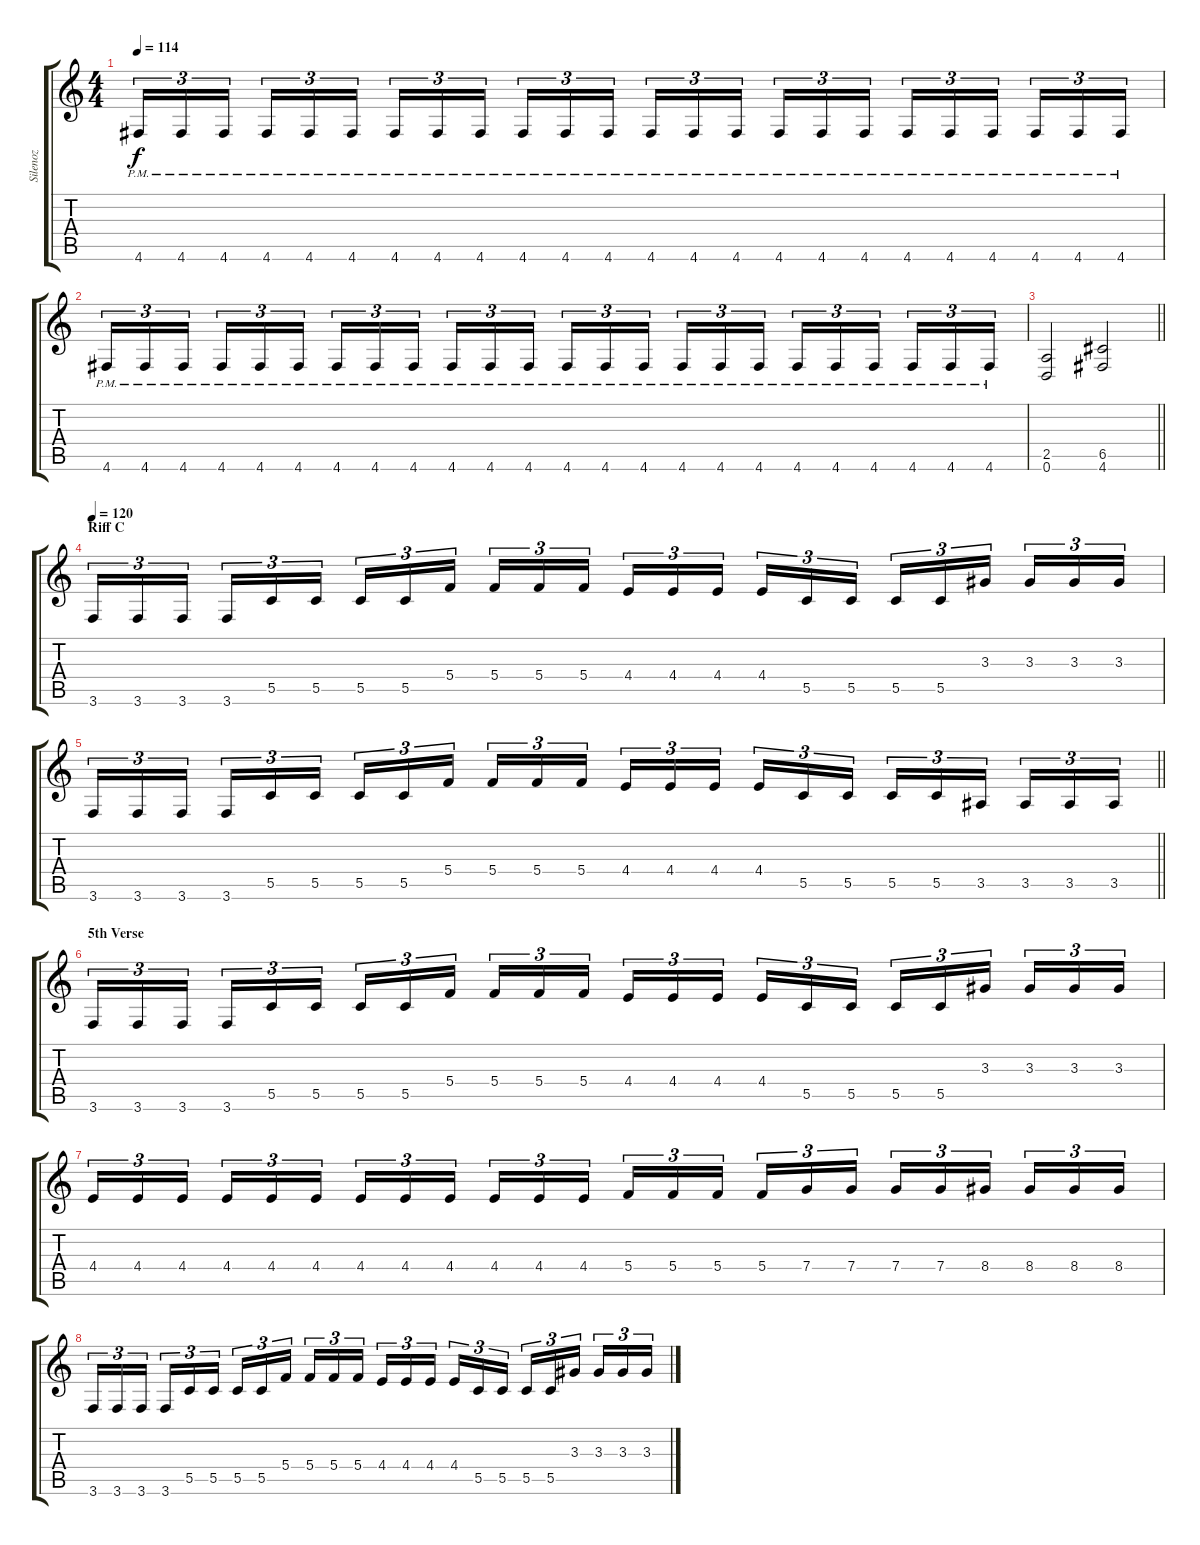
\track ("Silenoz" "Silenoz") {instrument distortionguitar}
\staff {score tabs}
\tuning (D4 A3 F3 C3 G2 D2) {hide}
\ts (4 4)
\tempo 114
\clef g2
\ks c
4.6{pm}.16{tu (3 2) dy f} 4.6{pm}.16{tu (3 2)} 4.6{pm}.16{tu (3 2) beam splitsecondary} 4.6{pm}.16{tu (3 2)} 4.6{pm}.16{tu (3 2)} 4.6{pm}.16{tu (3 2)} 4.6{pm}.16{tu (3 2)} 4.6{pm}.16{tu (3 2)} 4.6{pm}.16{tu (3 2) beam splitsecondary} 4.6{pm}.16{tu (3 2)} 4.6{pm}.16{tu (3 2)} 4.6{pm}.16{tu (3 2)} 4.6{pm}.16{tu (3 2)} 4.6{pm}.16{tu (3 2)} 4.6{pm}.16{tu (3 2) beam splitsecondary} 4.6{pm}.16{tu (3 2)} 4.6{pm}.16{tu (3 2)} 4.6{pm}.16{tu (3 2)} 4.6{pm}.16{tu (3 2)} 4.6{pm}.16{tu (3 2)} 4.6{pm}.16{tu (3 2) beam splitsecondary} 4.6{pm}.16{tu (3 2)} 4.6{pm}.16{tu (3 2)} 4.6{pm}.16{tu (3 2)} |
4.6{pm}.16{tu (3 2)} 4.6{pm}.16{tu (3 2)} 4.6{pm}.16{tu (3 2) beam splitsecondary} 4.6{pm}.16{tu (3 2)} 4.6{pm}.16{tu (3 2)} 4.6{pm}.16{tu (3 2)} 4.6{pm}.16{tu (3 2)} 4.6{pm}.16{tu (3 2)} 4.6{pm}.16{tu (3 2) beam splitsecondary} 4.6{pm}.16{tu (3 2)} 4.6{pm}.16{tu (3 2)} 4.6{pm}.16{tu (3 2)} 4.6{pm}.16{tu (3 2)} 4.6{pm}.16{tu (3 2)} 4.6{pm}.16{tu (3 2) beam splitsecondary} 4.6{pm}.16{tu (3 2)} 4.6{pm}.16{tu (3 2)} 4.6{pm}.16{tu (3 2)} 4.6{pm}.16{tu (3 2)} 4.6{pm}.16{tu (3 2)} 4.6{pm}.16{tu (3 2) beam splitsecondary} 4.6{pm}.16{tu (3 2)} 4.6{pm}.16{tu (3 2)} 4.6{pm}.16{tu (3 2)} |
\barLineRight lightlight
(2.5 0.6).2 (6.5 4.6).2 |
\section ("" "Riff C")
\tempo 120
3.6.16{tu (3 2)} 3.6.16{tu (3 2)} 3.6.16{tu (3 2) beam splitsecondary} 3.6.16{tu (3 2)} 5.5.16{tu (3 2)} 5.5.16{tu (3 2)} 5.5.16{tu (3 2)} 5.5.16{tu (3 2)} 5.4.16{tu (3 2) beam splitsecondary} 5.4.16{tu (3 2)} 5.4.16{tu (3 2)} 5.4.16{tu (3 2)} 4.4.16{tu (3 2)} 4.4.16{tu (3 2)} 4.4.16{tu (3 2) beam splitsecondary} 4.4.16{tu (3 2)} 5.5.16{tu (3 2)} 5.5.16{tu (3 2)} 5.5.16{tu (3 2)} 5.5.16{tu (3 2)} 3.3.16{tu (3 2) beam splitsecondary} 3.3.16{tu (3 2)} 3.3.16{tu (3 2)} 3.3.16{tu (3 2)} |
\barLineRight lightlight
3.6.16{tu (3 2)} 3.6.16{tu (3 2)} 3.6.16{tu (3 2) beam splitsecondary} 3.6.16{tu (3 2)} 5.5.16{tu (3 2)} 5.5.16{tu (3 2)} 5.5.16{tu (3 2)} 5.5.16{tu (3 2)} 5.4.16{tu (3 2) beam splitsecondary} 5.4.16{tu (3 2)} 5.4.16{tu (3 2)} 5.4.16{tu (3 2)} 4.4.16{tu (3 2)} 4.4.16{tu (3 2)} 4.4.16{tu (3 2) beam splitsecondary} 4.4.16{tu (3 2)} 5.5.16{tu (3 2)} 5.5.16{tu (3 2)} 5.5.16{tu (3 2)} 5.5.16{tu (3 2)} 3.5.16{tu (3 2) beam splitsecondary} 3.5.16{tu (3 2)} 3.5.16{tu (3 2)} 3.5.16{tu (3 2)} |
\section ("" "5th Verse")
3.6.16{tu (3 2)} 3.6.16{tu (3 2)} 3.6.16{tu (3 2) beam splitsecondary} 3.6.16{tu (3 2)} 5.5.16{tu (3 2)} 5.5.16{tu (3 2)} 5.5.16{tu (3 2)} 5.5.16{tu (3 2)} 5.4.16{tu (3 2) beam splitsecondary} 5.4.16{tu (3 2)} 5.4.16{tu (3 2)} 5.4.16{tu (3 2)} 4.4.16{tu (3 2)} 4.4.16{tu (3 2)} 4.4.16{tu (3 2) beam splitsecondary} 4.4.16{tu (3 2)} 5.5.16{tu (3 2)} 5.5.16{tu (3 2)} 5.5.16{tu (3 2)} 5.5.16{tu (3 2)} 3.3.16{tu (3 2) beam splitsecondary} 3.3.16{tu (3 2)} 3.3.16{tu (3 2)} 3.3.16{tu (3 2)} |
4.4.16{tu (3 2)} 4.4.16{tu (3 2)} 4.4.16{tu (3 2) beam splitsecondary} 4.4.16{tu (3 2)} 4.4.16{tu (3 2)} 4.4.16{tu (3 2)} 4.4.16{tu (3 2)} 4.4.16{tu (3 2)} 4.4.16{tu (3 2) beam splitsecondary} 4.4.16{tu (3 2)} 4.4.16{tu (3 2)} 4.4.16{tu (3 2)} 5.4.16{tu (3 2)} 5.4.16{tu (3 2)} 5.4.16{tu (3 2) beam splitsecondary} 5.4.16{tu (3 2)} 7.4.16{tu (3 2)} 7.4.16{tu (3 2)} 7.4.16{tu (3 2)} 7.4.16{tu (3 2)} 8.4.16{tu (3 2) beam splitsecondary} 8.4.16{tu (3 2)} 8.4.16{tu (3 2)} 8.4.16{tu (3 2)} |
3.6.16{tu (3 2)} 3.6.16{tu (3 2)} 3.6.16{tu (3 2) beam splitsecondary} 3.6.16{tu (3 2)} 5.5.16{tu (3 2)} 5.5.16{tu (3 2)} 5.5.16{tu (3 2)} 5.5.16{tu (3 2)} 5.4.16{tu (3 2) beam splitsecondary} 5.4.16{tu (3 2)} 5.4.16{tu (3 2)} 5.4.16{tu (3 2)} 4.4.16{tu (3 2)} 4.4.16{tu (3 2)} 4.4.16{tu (3 2) beam splitsecondary} 4.4.16{tu (3 2)} 5.5.16{tu (3 2)} 5.5.16{tu (3 2)} 5.5.16{tu (3 2)} 5.5.16{tu (3 2)} 3.3.16{tu (3 2) beam splitsecondary} 3.3.16{tu (3 2)} 3.3.16{tu (3 2)} 3.3.16{tu (3 2)}
